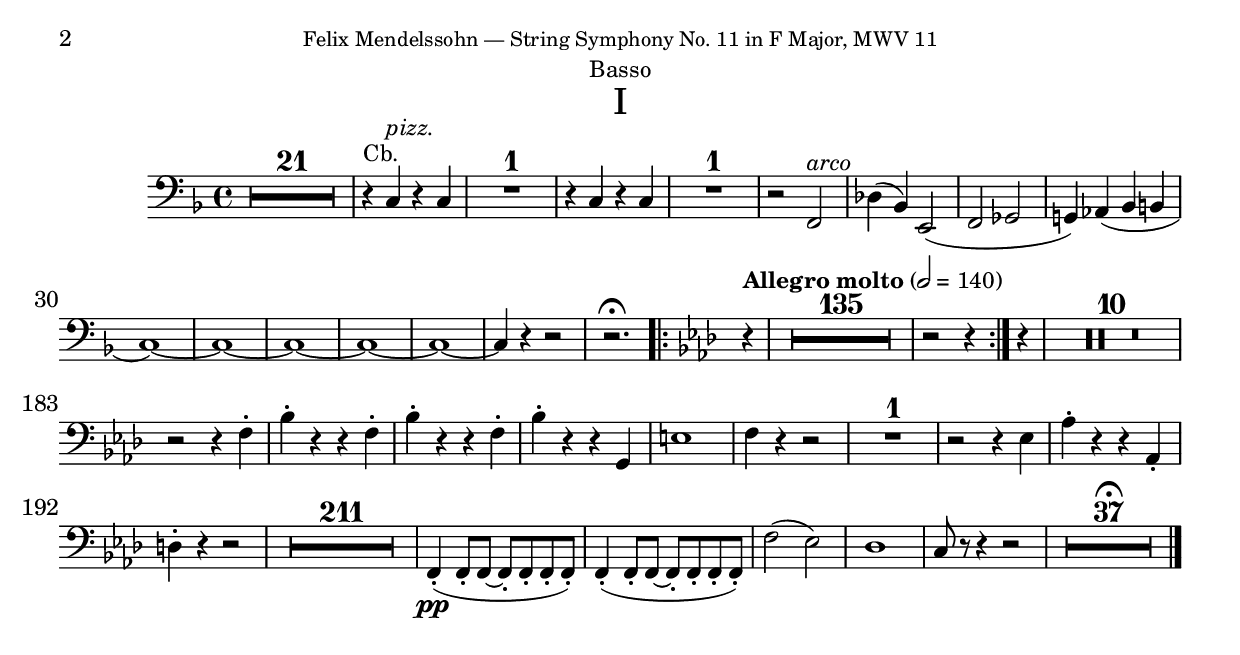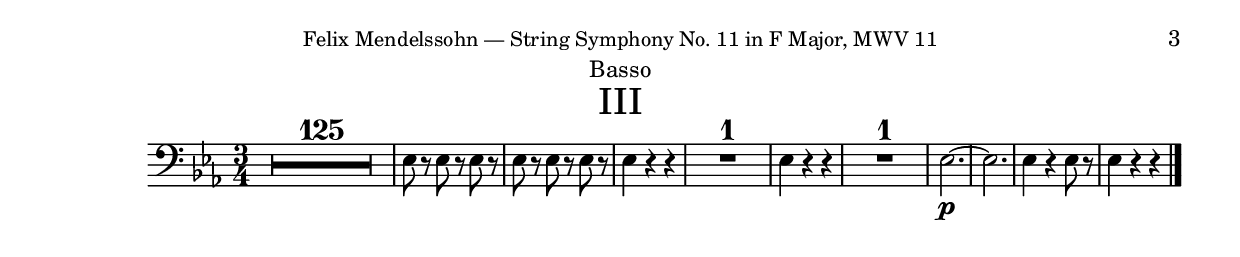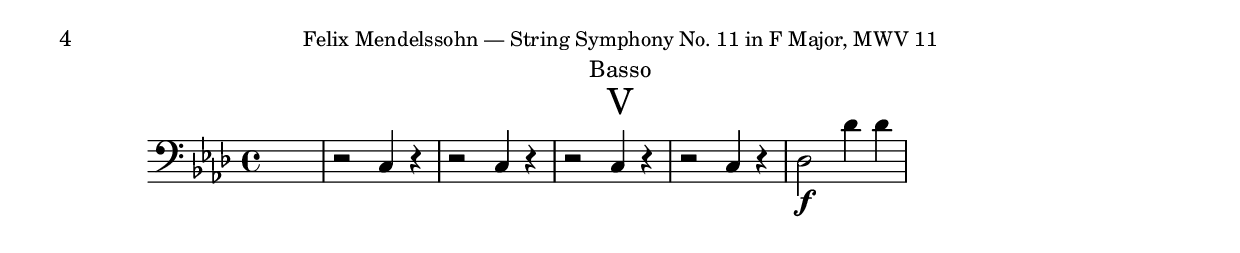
%###############################################################################
%#                                 H E A D E R                                 #
%###############################################################################
%
%  Composer           : Felix Mendelssohn (1809 - 1847)
%  work               : String Symphony No. 11 in F Major, MWV 11
%  Source             : Leipziger Ausgabe der Werke, Serie I, Bd.3
%  Type of score      : Score for Basso
%  Typesetter         : Sébastien MANEN
%  date of initiation : Sunday 15 January 2023, 12:23
%
%###############################################################################
%#                          I N C L U D E   F I L E S                          #
%###############################################################################
\version "2.22.1"
\include "./00-Common/Symph11_MWV11_Header.ily"
\include "./00-Common/Symph11_MWV11_PaperParts.ily"
%  work        : String Symphony No. 11 in F major, MWV 11
%  typesetter  : Sébastien MANEN
%  date        : Sunday 15 January 2023, 12:23
%###############################################################################
%#                           T I M E   S E C T I O N                           #
%###############################################################################
timeMvtI = {
	\time 4/4
}
timeMvtII = {
	\time 2/4
}
timeMvtIII = {
	\time 3/4
}
timeMvtIV = {
	\time 6/8
}
timeMvtV = {
	\time 4/4
}

\include "./00-Common/Symph11_MWV11_LayoutParts.ily"
%  work        : String Symphony No. 11 in F major, MWV 11
%  typesetter  : Sébastien MANEN
%  date        : Sunday 15 January 2023, 12:23
%###############################################################################
%#                      S H O R T C U T S   S E C T I O N                      #
%###############################################################################
arco = \markup {\italic arco}
bassi = \markup {Bassi}
cb = \markup {Cb.}
pizz = \markup {\italic pizz.}
semprepp = \markup {\italic {sempre} \dynamic pp}
vc = \markup {Vc.}

crescendo = \markup {\italic crescendo}
pcrescendo = \markup { \dynamic p \italic crescendo}
simile = \markup {\italic simile}

adlib = \markup {\italic {ad lib.}}
dolce = \markup {\italic {dolce}}


atempo = \markup {\italic {a tempo}}
crescmarkup = \markup {\italic cresc.}
dimmarkup = \markup {\italic dim.}
pocorit = \markup {\italic {poco rit.}}
rit = \markup {\italic rit.}


%\include "./00-Common/Symph11_MWV11_Format_Part01_ViolinI.ily"
%  work        : String Symphony No. 11 in F major, MWV 11
%  typesetter  : Sébastien MANEN
%  date        : Sunday 15 January 2023, 12:23
%###############################################################################
%#                       T E M P I  C O N D U C T O R S                        #
%###############################################################################
tempiMvtI = {
	\tempo "Adagio" 4=60
}
tempiMvtII = {
	\tempo "Commodo Schweizerlied" 4 = 75
}
tempiMvtIII = {
	\tempo "Adagio" 4 = 60
}
tempiMvtIV = {
	\tempo "Allegro moderato" 4. = 90
}
tempiMvtV = {
	\tempo "Allegro molto" 2 = 150
}
%###############################################################################
%#                            T E M P I   P A R T S                            #
%###############################################################################
tempiPartMvtI = {
	
}
tempiPartMvtII = {
	
}
tempiPartMvtIII = {
	
}
tempiPartMvtIV = {
	
}
tempiPartMvtV = {
	
}

%  work        : String Symphony No. 11 in F major, MWV 11
%  typesetter  : Sébastien MANEN
%  date        : Sunday 15 January 2023, 12:23
%###############################################################################
%#                          M U S I C   S E C T I O N                          #
%###############################################################################
musicBassoMvtI = \relative c, {
	\clef bass
	\key f \major
% mesures 1 à 5
	R1*21 
	
	
	
	
% mesures 6 à 10
	
	
	
	
	
% mesures 11 à 15
	
	
	
	
	
% mesures 16 à 20
	
	
	
	
	
% mesures 21 à 25
	
	r4^\cb c'^\pizz r c 
	R1 
	r4 c r c  
	R1 
% mesures 26 à 30
	r2 f,^\arco 
	des'4( bes) e,2( 
	f ges 
	g!4) aes( bes b 
	c1)~ 
% mesures 31 à 35
	c~ 
	c~ 
	c~ 
	c~ 
	c4 r r2 
% mesures 36 à 40
	r2.\fermata \key f \minor \repeat volta 2 { \tempo "Allegro molto" 2=140 r4 
	    R1*135
	    
	    
	    
% mesures 41 à 45
	    
	    
	    
	    
	    
% mesures 46 à 50
	    
	    
	    
	    
	    
% mesures 51 à 55
	    
	    
	    
	    
	    
% mesures 56 à 60
	    
	    
	    
	    
	    
% mesures 61 à 65
	    
	    
	    
	    
	    
% mesures 66 à 70
	    
	    
	    
	    
	    
% mesures 71 à 75
	    
	    
	    
	    
	    
% mesures 76 à 80
	    
	    
	    
	    
	    
% mesures 81 à 85
	    
	    
	    
	    
	    
% mesures 86 à 90
	    
	    
	    
	    
	    
% mesures 91 à 95
	    
	    
	    
	    
	    
% mesures 96 à 100
	    
	    
	    
	    
	    
% mesures 101 à 105
	    
	    
	    
	    
	    
% mesures 106 à 110
	    
	    
	    
	    
	    
% mesures 111 à 115
	    
	    
	    
	    
	    
% mesures 116 à 120
	    
	    
	    
	    
	    
% mesures 121 à 125
	    
	    
	    
	    
	    
% mesures 126 à 130
	    
	    
	    
	    
	    
% mesures 131 à 135
	    
	    
	    
	    
	    
% mesures 136 à 140
	    
	    
	    
	    
	    
% mesures 141 à 145
	    
	    
	    
	    
	    
% mesures 146 à 150
	    
	    
	    
	    
	    
% mesures 151 à 155
	    
	    
	    
	    
	    
% mesures 156 à 160
	    
	    
	    
	    
	    
% mesures 161 à 165
	    
	    
	    
	    
	    
% mesures 166 à 170
	    
	    
	    
	    
	    
% mesures 171 à 175
	    
	r2 r4 
	} r4
	R1*10
	
	
% mesures 176 à 180
	
	
	
	
	
% mesures 181 à 185
	
	
	r2 r4 f-. 
	bes-. r r f-. 
	bes-. r r f-.  
% mesures 186 à 190
	bes-. r r g, 
	e'1 
	f4 r r2 
	R1 
	r2 r4 ees 
% mesures 191 à 195
	aes-. r r aes,-. 
	d-. r r2 
	R1*211
	
	
% mesures 196 à 200
	
	
	
	
	
% mesures 201 à 205
	
	
	
	
	
% mesures 206 à 210
	
	
	
	
	
% mesures 211 à 215
	
	
	
	
	
% mesures 216 à 220
	
	
	
	
	
% mesures 221 à 225
	
	
	
	
	
% mesures 226 à 230
	
	
	
	
	
% mesures 231 à 235
	
	
	
	
	
% mesures 236 à 240
	
	
	
	
	
% mesures 241 à 245
	
	
	
	
	
% mesures 246 à 250
	
	
	
	
	
% mesures 251 à 255
	
	
	
	
	
% mesures 256 à 260
	
	
	
	
	
% mesures 261 à 265
	
	
	
	
	
% mesures 266 à 270
	
	
	
	
	
% mesures 271 à 275
	
	
	
	
	
% mesures 276 à 280
	
	
	
	
	
% mesures 281 à 285
	
	
	
	
	
% mesures 286 à 290
	
	
	
	
	
% mesures 291 à 295
	
	
	
	
	
% mesures 296 à 300
	
	
	
	
	
% mesures 301 à 305
	
	
	
	
	
% mesures 306 à 310
	
	
	
	
	
% mesures 311 à 315
	
	
	
	
	
% mesures 316 à 320
	
	
	
	
	
% mesures 321 à 325
	
	
	
	
	
% mesures 326 à 330
	
	
	
	
	
% mesures 331 à 335
	
	
	
	
	
% mesures 336 à 340
	
	
	
	
	
% mesures 341 à 345
	
	
	
	
	
% mesures 346 à 350
	
	
	
	
	
% mesures 351 à 355
	
	
	
	
	
% mesures 356 à 360
	
	
	
	
	
% mesures 361 à 365
	
	
	
	
	
% mesures 366 à 370
	
	
	
	
	
% mesures 371 à 375
	
	
	
	
	
% mesures 376 à 380
	
	
	
	
	
% mesures 381 à 385
	
	
	
	
	
% mesures 386 à 390
	
	
	
	
	
% mesures 391 à 395
	
	
	
	
	
% mesures 396 à 400
	
	
	
	
	
% mesures 401 à 405
	
	
	
	f,4-.(\pp f8-. f~ f-. f-. f-. f-.) 
	f4-.( f8-. f~ f-. f-. f-. f-.) 
% mesures 406 à 410
	f'2( ees) 
	des1  
	c8 r r4 r2 
	R1*37
	
% mesures 411 à 415
	
	
	
	
	
% mesures 416 à 420
	
	
	
	
	
% mesures 421 à 425
	
	
	
	
	
% mesures 426 à 430
	
	
	
	
	
% mesures 431 à 435
	
	
	
	
	
% mesures 436 à 440
	
	
	
	
	
% mesures 441 à 445
	
	
	
	
	\fermata \bar "|." 
}

%  work        : String Symphony No. 11 in F major, MWV 11
%  typesetter  : Sébastien MANEN
%  date        : Sunday 15 January 2023, 12:23
%###############################################################################
%#                          M U S I C   S E C T I O N                          #
%###############################################################################
musicBassoMvtII = \relative c {
	\clef bass
	\override TupletBracket #'bracket-visibility = ##f
% mesures 1 à 5
	
% mesures 6 à 10
	
% mesures 11 à 15
	
% mesures 16 à 20
	
% mesures 21 à 25
	
% mesures 26 à 30
	
% mesures 31 à 35
	
% mesures 36 à 40
	
% mesures 41 à 45
	
% mesures 46 à 50
	
% mesures 51 à 55
	
% mesures 56 à 60
	
% mesures 61 à 65
	
% mesures 66 à 70
	
% mesures 71 à 75
	
% mesures 76 à 80
	
% mesures 81 à 85
	
% mesures 86 à 90
	
% mesures 91 à 95
	
% mesures 96 à 100
	
% mesures 101 à 105
	
% mesures 106 à 110
	
% mesures 111 à 115
	
% mesures 116 à 120
	
% mesures 121 à 125
	
% mesures 126 à 130
	
% mesures 131 à 135
	
% mesures 136 à 140
	
% mesures 141 à 145
	
% mesures 146 à 150
	
% mesures 151 à 155
	
% mesures 156 à 160
	
% mesures 161 à 165
	
% mesures 166 à 170
	
% mesures 171 à 176
	
}

%  work        : String Symphony No. 11 in F major, MWV 11
%  typesetter  : Sébastien MANEN
%  date        : Sunday 15 January 2023, 12:23
%###############################################################################
%#                          M U S I C   S E C T I O N                          #
%###############################################################################
musicBassoMvtIII = \relative c {
	\clef bass
	\key ees \major
% mesures 1 à 5
	R2.*125
% mesures 6 à 10
	
% mesures 11 à 15
	
% mesures 16 à 20
	
% mesures 21 à 25
	
% mesures 26 à 30
	
% mesures 31 à 35
	
% mesures 36 à 40
	
% mesures 41 à 45
	
% mesures 46 à 50
	
% mesures 51 à 55
	
% mesures 56 à 60
	
% mesures 61 à 65
	
% mesures 66 à 70
	
% mesures 71 à 75
	
% mesures 76 à 80
	
% mesures 81 à 85
	
% mesures 86 à 90
	
% mesures 91 à 95
	
% mesures 96 à 100
	
% mesures 101 à 105
	
% mesures 106 à 110
	
% mesures 111 à 115
	
% mesures 116 à 120
	
% mesures 121 à 125
	
% mesures 126 à 130
	ees8 r ees r ees r
	ees r ees r ees r
	ees4 r r 
	R2.
	ees4 r r
% mesures 131 à 135
	R2.
	ees2.\p~
	ees
	ees4 r ees8 r
	ees4 r r \bar "|."
}

%  work        : String Symphony No. 11 in F major, MWV 11
%  typesetter  : Sébastien MANEN
%  date        : Sunday 15 January 2023, 12:23
%###############################################################################
%#                          M U S I C   S E C T I O N                          #
%###############################################################################
musicBassoMvtIV = \relative c {
	\clef bass
	\key f \minor
% mesures 1 à 5
	
% mesures 6 à 10
	
% mesures 11 à 15
	
% mesures 16 à 20
	
% mesures 21 à 25
	
% mesures 26 à 30
	
% mesures 31 à 35
	
% mesures 36 à 40
	
% mesures 41 à 45
	
% mesures 46 à 50
	
% mesures 51 à 55
	
% mesures 56 à 60
	
% mesures 61 à 65
	
% mesures 66 à 70
	
% mesures 71 à 75
	
% mesures 76 à 80
	
% mesures 81 à 85
	
% mesures 86 à 88
	
}

%  work        : String Symphony No. 11 in F major, MWV 11
%  typesetter  : Sébastien MANEN
%  date        : Sunday 15 January 2023, 12:23
%###############################################################################
%#                          M U S I C   S E C T I O N                          #
%###############################################################################
musicBassoMvtV = \relative c {
	\clef bass
	\key f \minor
% mesures 1 à 5
	s1*475
% mesures 6 à 10
	
% mesures 11 à 15
	
% mesures 16 à 20
	
% mesures 21 à 25
	
% mesures 26 à 30
	
% mesures 31 à 35
	
% mesures 36 à 40
	
% mesures 41 à 45
	
% mesures 46 à 50
	
% mesures 51 à 55
	
% mesures 56 à 60
	
% mesures 61 à 65
	
% mesures 66 à 70
	
% mesures 71 à 75
	
% mesures 76 à 80
	
% mesures 81 à 85
	
% mesures 86 à 90
	
% mesures 91 à 95
	
% mesures 96 à 100
	
% mesures 101 à 105
	
% mesures 106 à 110
	
% mesures 111 à 115
	
% mesures 116 à 120
	
% mesures 121 à 125
	
% mesures 126 à 130
	
% mesures 131 à 135
	
% mesures 136 à 140
	
% mesures 141 à 145
	
% mesures 146 à 150
	
% mesures 151 à 155
	
% mesures 156 à 160
	
% mesures 161 à 165
	
% mesures 166 à 170
	
% mesures 171 à 175
	
% mesures 176 à 180
	
% mesures 181 à 185
	
% mesures 186 à 190
	
% mesures 191 à 195
	
% mesures 196 à 200
	
% mesures 201 à 205
	
% mesures 206 à 210
	
% mesures 211 à 215
	
% mesures 216 à 220
	
% mesures 221 à 225
	
% mesures 226 à 230
	
% mesures 231 à 235
	
% mesures 236 à 240
	
% mesures 241 à 245
	
% mesures 246 à 250
	
% mesures 251 à 255
	
% mesures 256 à 260
	
% mesures 261 à 265
	
% mesures 266 à 270
	
% mesures 271 à 275
	
% mesures 276 à 280
	
% mesures 281 à 285
	
% mesures 286 à 290
	
% mesures 291 à 295
	
% mesures 296 à 300
	
% mesures 301 à 305
	
% mesures 306 à 310
	
% mesures 311 à 315
	
% mesures 316 à 320
	
% mesures 321 à 325
	
% mesures 326 à 330
	
% mesures 331 à 335
	
% mesures 336 à 340
	
% mesures 341 à 345
	
% mesures 346 à 350
	
% mesures 351 à 355
	
% mesures 356 à 360
	
% mesures 361 à 365
	
% mesures 366 à 370
	
% mesures 371 à 375
	
% mesures 376 à 380
	
% mesures 381 à 385
	
% mesures 386 à 390
	
% mesures 391 à 395
	
% mesures 396 à 400
	
% mesures 401 à 405
	
% mesures 406 à 410
	
% mesures 411 à 415
	
% mesures 416 à 420
	
% mesures 421 à 425
	
% mesures 426 à 430
	
% mesures 431 à 435
	
% mesures 436 à 440
	
% mesures 441 à 445
	
% mesures 446 à 450
	
% mesures 451 à 455
	
% mesures 456 à 460
	
% mesures 461 à 465
	
% mesures 466 à 470
	
% mesures 471 à 475
	
	
	
	r2 c4 r
	r2 c4 r
% mesures 476 à 480
	r2 c4 r
	r2 c4 r
	des2\f des'4 des
% mesures 481 à 485
	
% mesures 486 à 490
	
% mesures 491 à 495
	
% mesures 496 à 500
	
% mesures 501 à 505
	
% mesures 506 à 508
	
}

%###############################################################################
%#                          S C O R E   S E C T I O N                          #
%###############################################################################
\book{
	\header {
		subtitle = \markup { 
			\abs-fontsize #12 \sans
			\center-column {
				"Part for Basso"
			}
		}
		subsubtitle = \markup { 
			"Felix Mendelssohn — String Symphony No. 11 in F Major, MWV 11"
		}
		instrument = \markup {
			"Basso"
		}
	}
	\score {
		\new Staff <<
%			\new Voice {
%				\formatBassoMvtI
%			}
			\new Voice {
				\keepWithTag #'(Basso) \tempiPartMvtI
			}
			\new Voice {
				\timeMvtI \musicBassoMvtI
			}
		>>
		\header {
			breakbefore = ##t
			piece = \markup {
				\fill-line {
					\fontsize #4
					I
				}
			}
		}
		\layout {
			\layoutPart
		}
	}
	\score {
		\new Staff <<
%			\new Voice {
%				\formatBassoMvtII
%			}
			\new Voice {
				\keepWithTag #'(Basso) \tempiPartMvtII
			}
			\new Voice {
				\timeMvtII \musicBassoMvtII
			}
		>>
		\header {
			breakbefore = ##t
			piece = \markup {
				\fill-line {
					\fontsize #4
					II
				}
			}
		}
		\layout {
			\layoutPart
		}
	}
	\score {
		\new Staff <<
%			\new Voice {
%				\formatBassoMvtIII
%			}
			\new Voice {
				\keepWithTag #'(Basso) \tempiPartMvtIII
			}
			\new Voice {
				\timeMvtIII \musicBassoMvtIII
			}
		>>
		\header {
			breakbefore = ##t
			piece = \markup {
				\fill-line {
					\fontsize #4
					III
				}
			}
		}
		\layout {
			\layoutPart
		}
	}
	\score {
		\new Staff <<
%			\new Voice {
%				\formatBassoMvtIV
%			}
			\new Voice {
				\keepWithTag #'(Basso) \tempiPartMvtIV
			}
			\new Voice {
				\timeMvtIV \musicBassoMvtIV
			}
		>>
		\header {
			breakbefore = ##t
			piece = \markup {
				\fill-line {
					\fontsize #4
					IV
				}
			}
		}
		\layout {
			\layoutPart
		}
	}
	\score {
		\new Staff <<
%			\new Voice {
%				\formatBassoMvtV
%			}
			\new Voice {
				\keepWithTag #'(Basso) \tempiPartMvtV
			}
			\new Voice {
				\timeMvtV \musicBassoMvtV
			}
		>>
		\header {
			breakbefore = ##t
			piece = \markup {
				\fill-line {
					\fontsize #4
					V
				}
			}
		}
		\layout {
			\layoutPart
		}
	}
}
